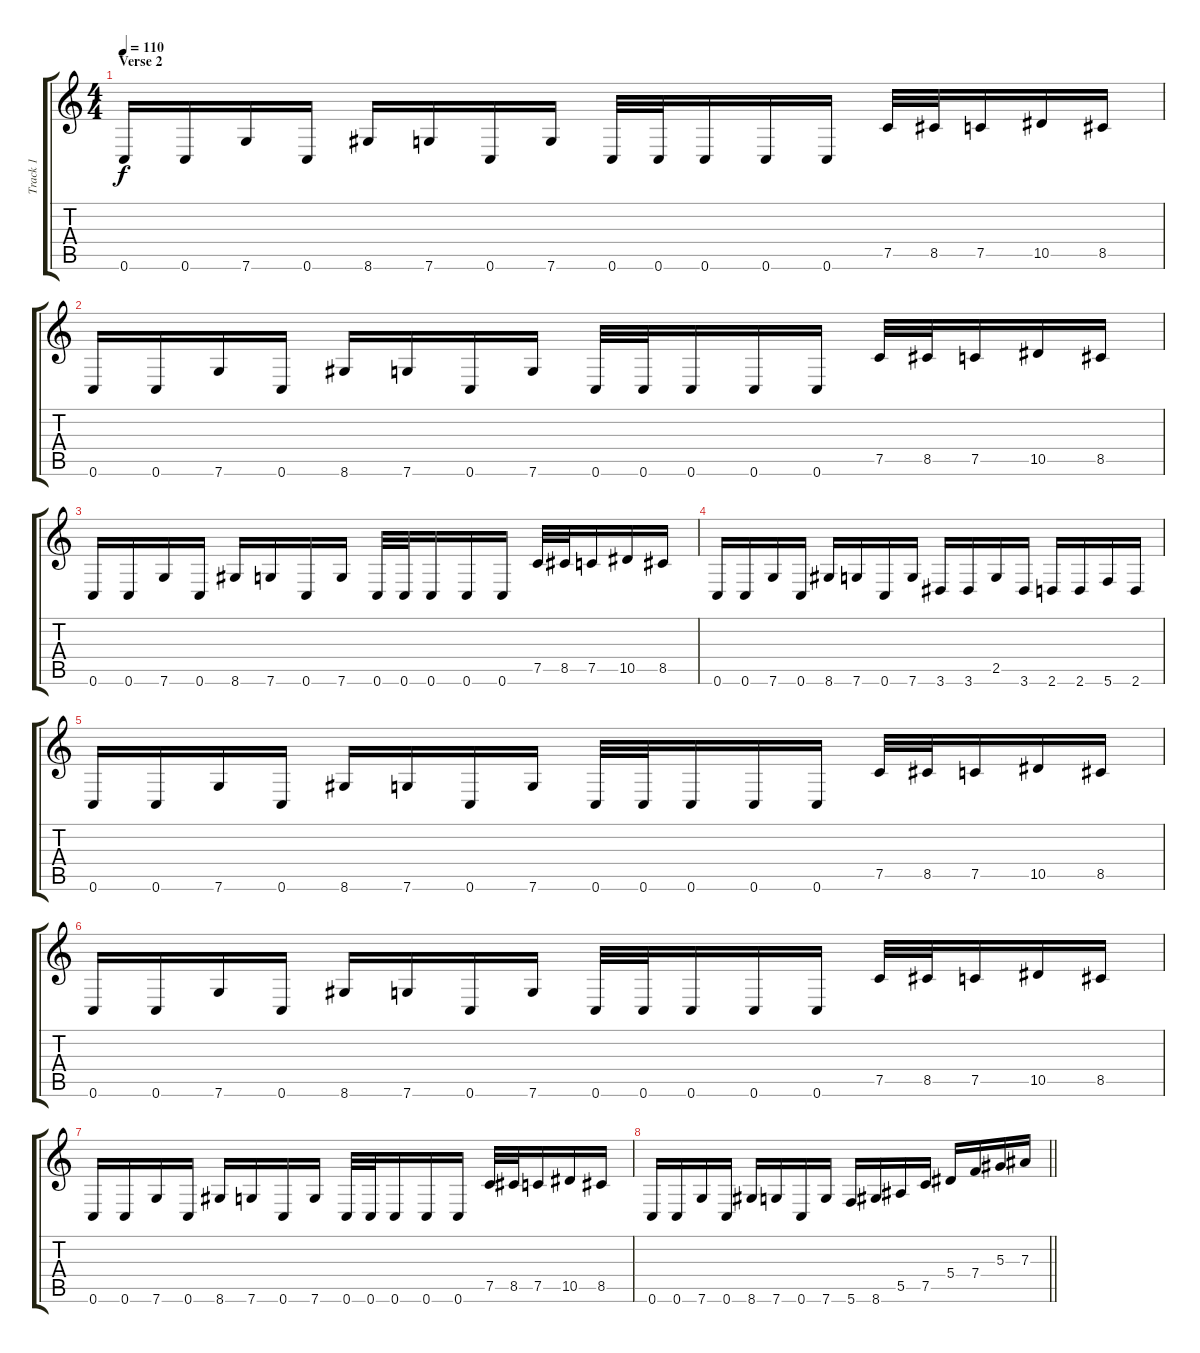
\track ("Track 1" "Track 1") {instrument distortionguitar}
\staff {score tabs}
\tuning (C4 G3 Eb3 Bb2 F2 C2) {hide}
\ts (4 4)
\section ("" "Verse 2")
\tempo 110
\clef g2
\ks c
0.6.16{dy f} 0.6.16 7.6.16 0.6.16 8.6.16 7.6.16 0.6.16 7.6.16 0.6.32 0.6.32 0.6.16 0.6.16 0.6.16 7.5.32 8.5.32 7.5.16 10.5.16 8.5.16 |
0.6.16 0.6.16 7.6.16 0.6.16 8.6.16 7.6.16 0.6.16 7.6.16 0.6.32 0.6.32 0.6.16 0.6.16 0.6.16 7.5.32 8.5.32 7.5.16 10.5.16 8.5.16 |
0.6.16 0.6.16 7.6.16 0.6.16 8.6.16 7.6.16 0.6.16 7.6.16 0.6.32 0.6.32 0.6.16 0.6.16 0.6.16 7.5.32 8.5.32 7.5.16 10.5.16 8.5.16 |
0.6.16 0.6.16 7.6.16 0.6.16 8.6.16 7.6.16 0.6.16 7.6.16 3.6.16 3.6.16 2.5.16 3.6.16 2.6.16 2.6.16 5.6.16 2.6.16 |
0.6.16 0.6.16 7.6.16 0.6.16 8.6.16 7.6.16 0.6.16 7.6.16 0.6.32 0.6.32 0.6.16 0.6.16 0.6.16 7.5.32 8.5.32 7.5.16 10.5.16 8.5.16 |
0.6.16 0.6.16 7.6.16 0.6.16 8.6.16 7.6.16 0.6.16 7.6.16 0.6.32 0.6.32 0.6.16 0.6.16 0.6.16 7.5.32 8.5.32 7.5.16 10.5.16 8.5.16 |
0.6.16 0.6.16 7.6.16 0.6.16 8.6.16 7.6.16 0.6.16 7.6.16 0.6.32 0.6.32 0.6.16 0.6.16 0.6.16 7.5.32 8.5.32 7.5.16 10.5.16 8.5.16 |
\barLineRight lightlight
0.6.16 0.6.16 7.6.16 0.6.16 8.6.16 7.6.16 0.6.16 7.6.16 5.6.16 8.6.16 5.5.16 7.5.16 5.4.16 7.4.16 5.3.16 7.3.16
